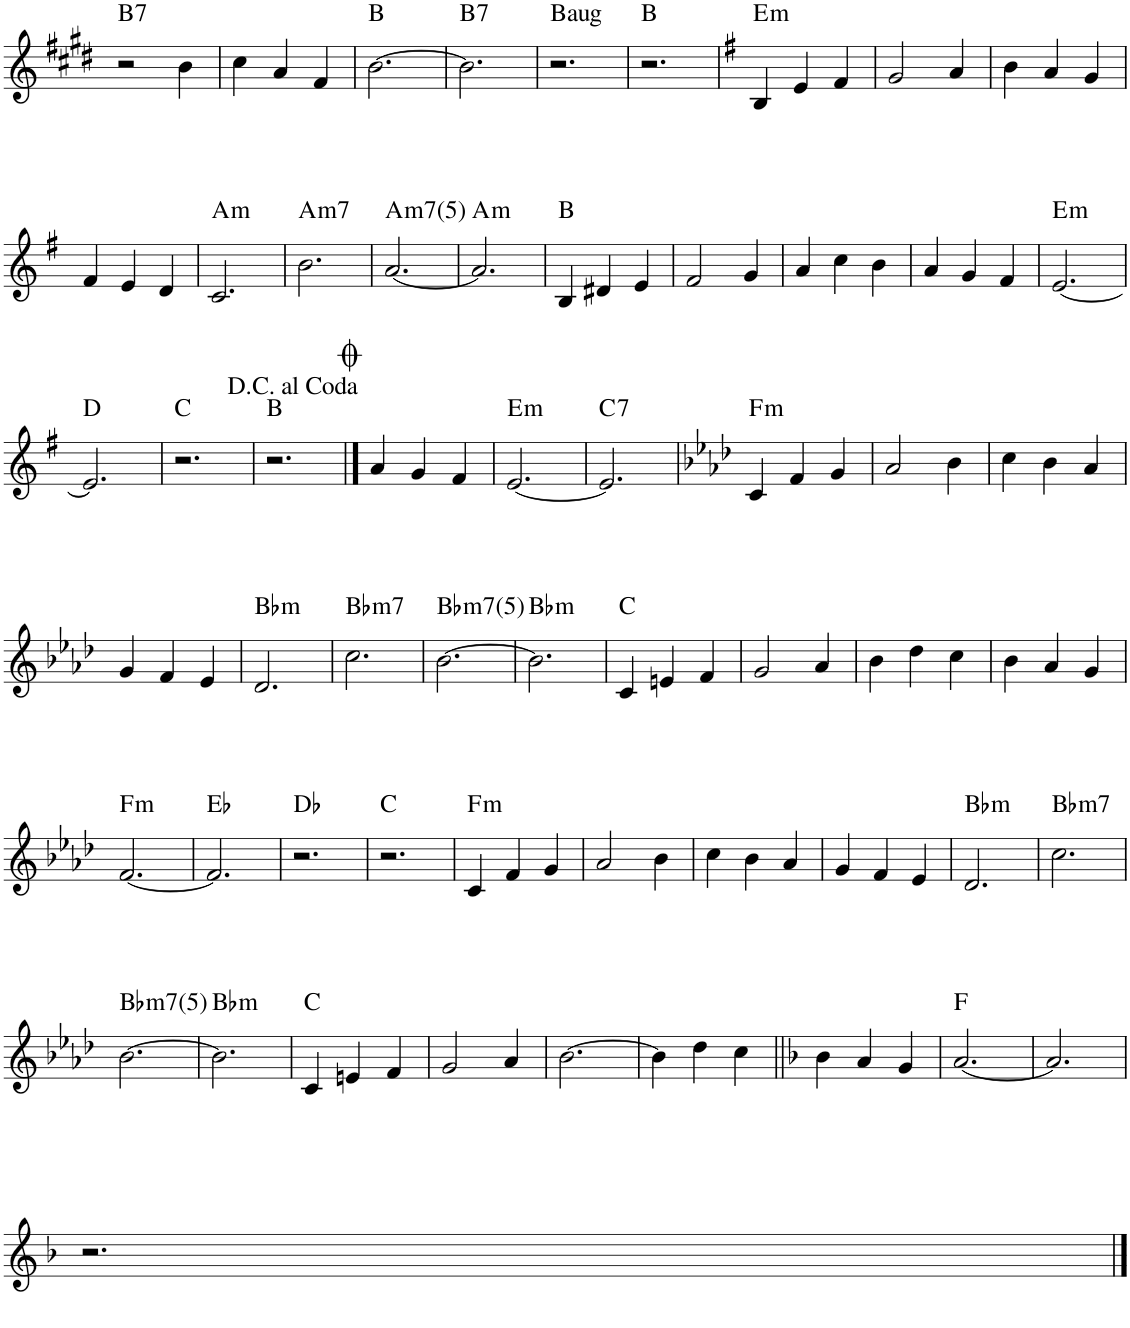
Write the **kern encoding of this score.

**kern	**harte
*part1	*part1
*staff1	*
*I"Piano	*
*I'Pno.	*
!!LO:PB:g=z
*clefG2	*
*k[f#c#g#d#]	*
*M3/4	*
=78	=78
!	!LO:H:kt=7
2r	B:7
4b\	.
=79	=79
4cc#\	.
4a/	.
4f#/	.
=80	=80
[2.b\	B:maj
=81	=81
!	!LO:H:kt=7
2.b\]	B:7
=82	=82
!	!LO:H:kt=aug
2.r	B:aug
=83	=83
2.r	B:maj
=84	=84
*k[f#]	*
!	!LO:H:kt=m
4B/	E:min
4e/	.
4f#/	.
=85	=85
2g/	.
4a/	.
=86	=86
4b\	.
4a/	.
4g/	.
!!LO:LB:g=z
=87	=87
4f#/	.
4e/	.
4d/	.
=88	=88
!	!LO:H:kt=m
2.c/	A:min
=89	=89
!	!LO:H:kt=m7
2.b\	A:min7
=90	=90
!	!LO:H:kt=m7
[2.a/	A:min7(5)
=91	=91
!	!LO:H:kt=m
2.a/]	A:min
=92	=92
4B/	B:maj
4d#X/	.
4e/	.
=93	=93
2f#/	.
4g/	.
=94	=94
4a/	.
4cc\	.
4b\	.
=95	=95
4a/	.
4g/	.
4f#/	.
=96	=96
!	!LO:H:kt=m
[2.e/	E:min
!!LO:LB:g=z
=97	=97
2.e/]	D:maj
=98	=98
2.r	C:maj
=99	=99
2.r	B:maj
==100	==100
4a/	.
4g/	.
4f#/	.
=101	=101
!	!LO:H:kt=m
[2.e/	E:min
=102	=102
!	!LO:H:kt=7
2.e/]	C:7
=103	=103
*k[b-e-a-d-]	*
!	!LO:H:kt=m
4c/	F:min
4f/	.
4g/	.
=104	=104
2a-/	.
4b-\	.
=105	=105
4cc\	.
4b-\	.
4a-/	.
!!LO:LB:g=z
=106	=106
4g/	.
4f/	.
4e-/	.
=107	=107
!	!LO:H:kt=m
2.d-/	Bb:min
=108	=108
!	!LO:H:kt=m7
2.cc\	Bb:min7
=109	=109
!	!LO:H:kt=m7
[2.b-\	Bb:min7(5)
=110	=110
!	!LO:H:kt=m
2.b-\]	Bb:min
=111	=111
4c/	C:maj
4en/	.
4f/	.
=112	=112
2g/	.
4a-/	.
=113	=113
4b-\	.
4dd-\	.
4cc\	.
=114	=114
4b-\	.
4a-/	.
4g/	.
!!LO:LB:g=z
=115	=115
!	!LO:H:kt=m
[2.f/	F:min
=116	=116
2.f/]	Eb:maj
=117	=117
2.r	Db:maj
=118	=118
2.r	C:maj
=119	=119
!	!LO:H:kt=m
4c/	F:min
4f/	.
4g/	.
=120	=120
2a-/	.
4b-\	.
=121	=121
4cc\	.
4b-\	.
4a-/	.
=122	=122
4g/	.
4f/	.
4e-/	.
=123	=123
!	!LO:H:kt=m
2.d-/	Bb:min
=124	=124
!	!LO:H:kt=m7
2.cc\	Bb:min7
!!LO:LB:g=z
=125	=125
!	!LO:H:kt=m7
[2.b-\	Bb:min7(5)
=126	=126
!	!LO:H:kt=m
2.b-\]	Bb:min
=127	=127
4c/	C:maj
4en/	.
4f/	.
=128	=128
2g/	.
4a-/	.
=129	=129
[2.b-\	.
=130	=130
4b-\]	.
4dd-\	.
4cc\	.
=131||	=131||
*k[b-]	*
4b-\	.
4a/	.
4g/	.
=132	=132
[2.a/	F:maj
=133	=133
2.a/]	.
!!LO:LB:g=z
=134	=134
2.r	.
==	==
*-	*-
